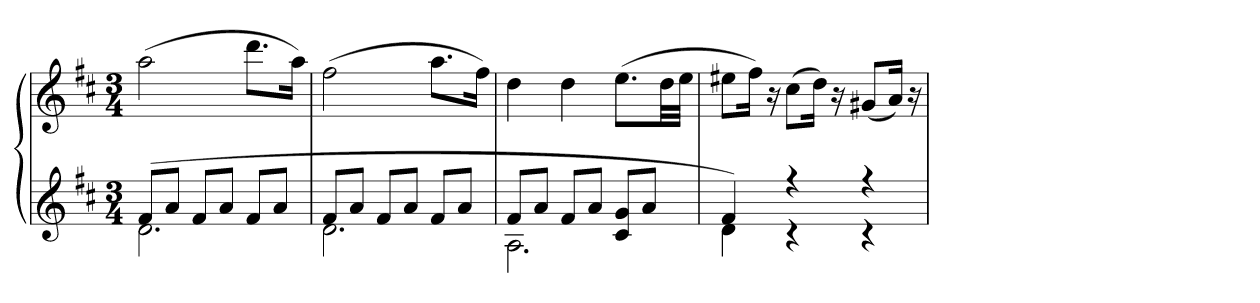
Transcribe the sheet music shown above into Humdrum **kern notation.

**kern	**kern
*part1	*part1
*staff2	*staff1
*clefG2	*clefG2
*k[f#c#]	*k[f#c#]
*M3/4	*M3/4
=	=
*^	*
(8f#L	2.d	(2aa
8aJ	.	.
8f#L	.	.
8aJ	.	.
8f#L	.	8.dddL
8aJ	.	.
.	.	16aaJk)
=	=	=
8f#L	2.d	(2ff#
8aJ	.	.
8f#L	.	.
8aJ	.	.
8f#L	.	8.aaL
8aJ	.	.
.	.	16ff#Jk)
=	=	=
8f#L	2.A	4dd
8aJ	.	.
8f#L	.	4dd
8aJ	.	.
8c# 8gL	.	(8.eeL
8aJ	.	.
.	.	32ddLL
.	.	32eeJJJ
=	=	=
4f#)	4d	8ee#XL
.	.	16ff#Jk)
.	.	16r
4r	4r	(8cc#L
.	.	16ddJk)
.	.	16r
4r	4r	(8g#XL
.	.	16aJk)
.	.	16r
*v	*v	*
=	=
*-	*-
